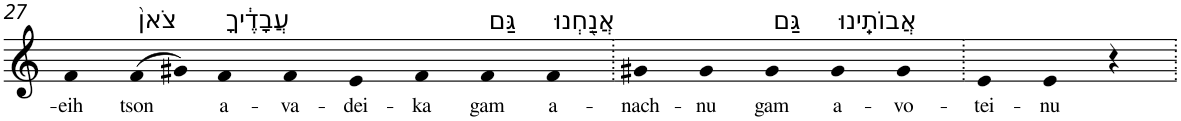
**kern	**text
*part1	*part1
*staff1	*staff1
*I"Piano	*
*I'Pno	*
!!LO:PB:g=z
*clefG2	*
*k[]	*
=27	=27
!	!LO:LY:b
4f	-eih
!LO:TX:a:t=צֹאן֙	!
!	!LO:LY:b
(>8f	tson
8g#X)	.
!LO:TX:a:t=עֲבָדֶ֔יךָ	!
!	!LO:LY:b
4f	a-
!	!LO:LY:b
4f	-va-
!	!LO:LY:b
4e	-dei-
!	!LO:LY:b
4f	-ka
!LO:TX:a:t=גַּם	!
!	!LO:LY:b
4f	gam
!LO:TX:a:t=אֲנַ֖חְנוּ	!
!	!LO:LY:b
4f	a-
=28.	=28.
!	!LO:LY:b
4g#X	-nach-
!	!LO:LY:b
4g#	-nu
!LO:TX:a:t=גַּם	!
!	!LO:LY:b
4g#	gam
!LO:TX:a:t=אֲבוֹתֵֽינוּ	!
!	!LO:LY:b
4g#	a-
!	!LO:LY:b
4g#	-vo-
=29.	=29.
!	!LO:LY:b
4e	-tei-
!	!LO:LY:b
4e	-nu
4r	.
=.	=.
*-	*-
